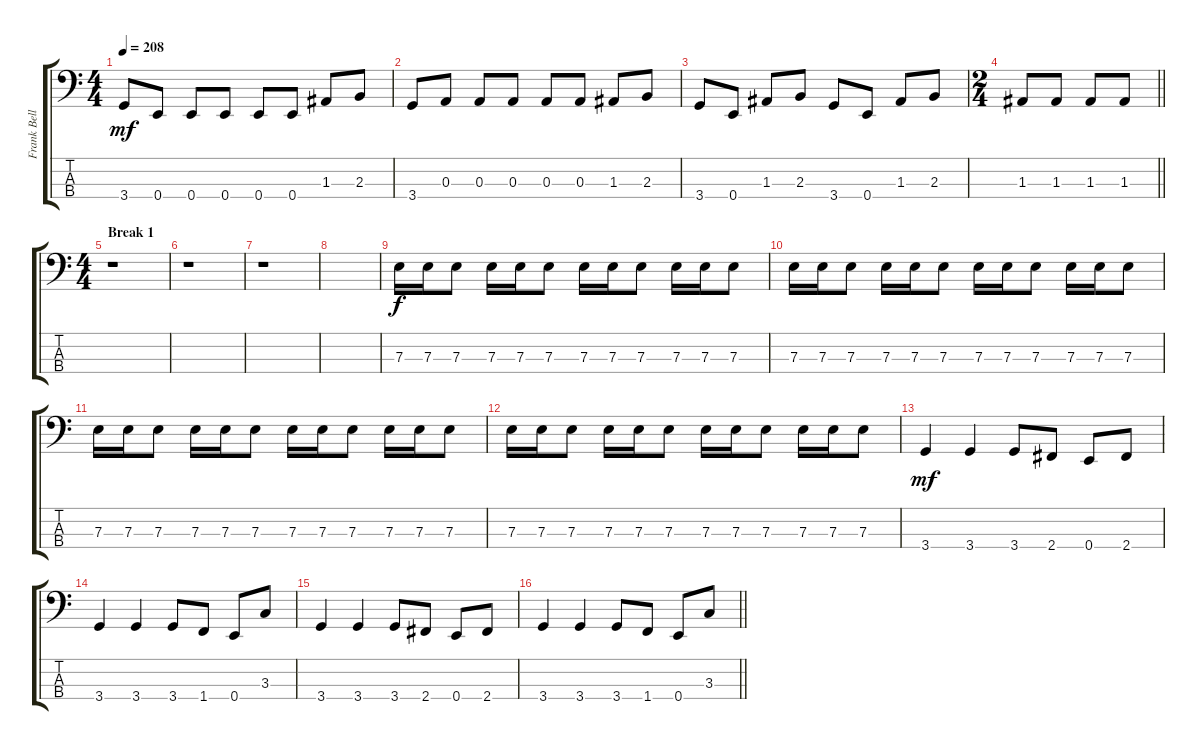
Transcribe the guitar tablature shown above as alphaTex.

\track ("Frank Bello" "Frank Bell") {instrument electricbassfinger}
\staff {score tabs}
\tuning (G2 D2 A1 E1) {hide}
\ts (4 4)
\tempo 208
\clef f4
\ks c
3.4.8{dy mf} 0.4.8 0.4.8 0.4.8 0.4.8 0.4.8 1.3.8 2.3.8 |
3.4.8 0.3.8 0.3.8 0.3.8 0.3.8 0.3.8 1.3.8 2.3.8 |
3.4.8 0.4.8 1.3.8 2.3.8 3.4.8 0.4.8 1.3.8 2.3.8 |
\ts (2 4)
\barLineRight lightlight
1.3.8 1.3.8 1.3.8 1.3.8 |
\ts (4 4)
\section ("" "Break 1")
r.1 |
r.1 |
r.1 |
|
7.3.16{dy f} 7.3.16 7.3.8 7.3.16 7.3.16 7.3.8 7.3.16 7.3.16 7.3.8 7.3.16 7.3.16 7.3.8 |
7.3.16 7.3.16 7.3.8 7.3.16 7.3.16 7.3.8 7.3.16 7.3.16 7.3.8 7.3.16 7.3.16 7.3.8 |
7.3.16 7.3.16 7.3.8 7.3.16 7.3.16 7.3.8 7.3.16 7.3.16 7.3.8 7.3.16 7.3.16 7.3.8 |
7.3.16 7.3.16 7.3.8 7.3.16 7.3.16 7.3.8 7.3.16 7.3.16 7.3.8 7.3.16 7.3.16 7.3.8 |
3.4.4{dy mf} 3.4.4 3.4.8 2.4.8 0.4.8 2.4.8 |
3.4.4 3.4.4 3.4.8 1.4.8 0.4.8 3.3.8 |
3.4.4 3.4.4 3.4.8 2.4.8 0.4.8 2.4.8 |
\barLineRight lightlight
3.4.4 3.4.4 3.4.8 1.4.8 0.4.8 3.3.8
